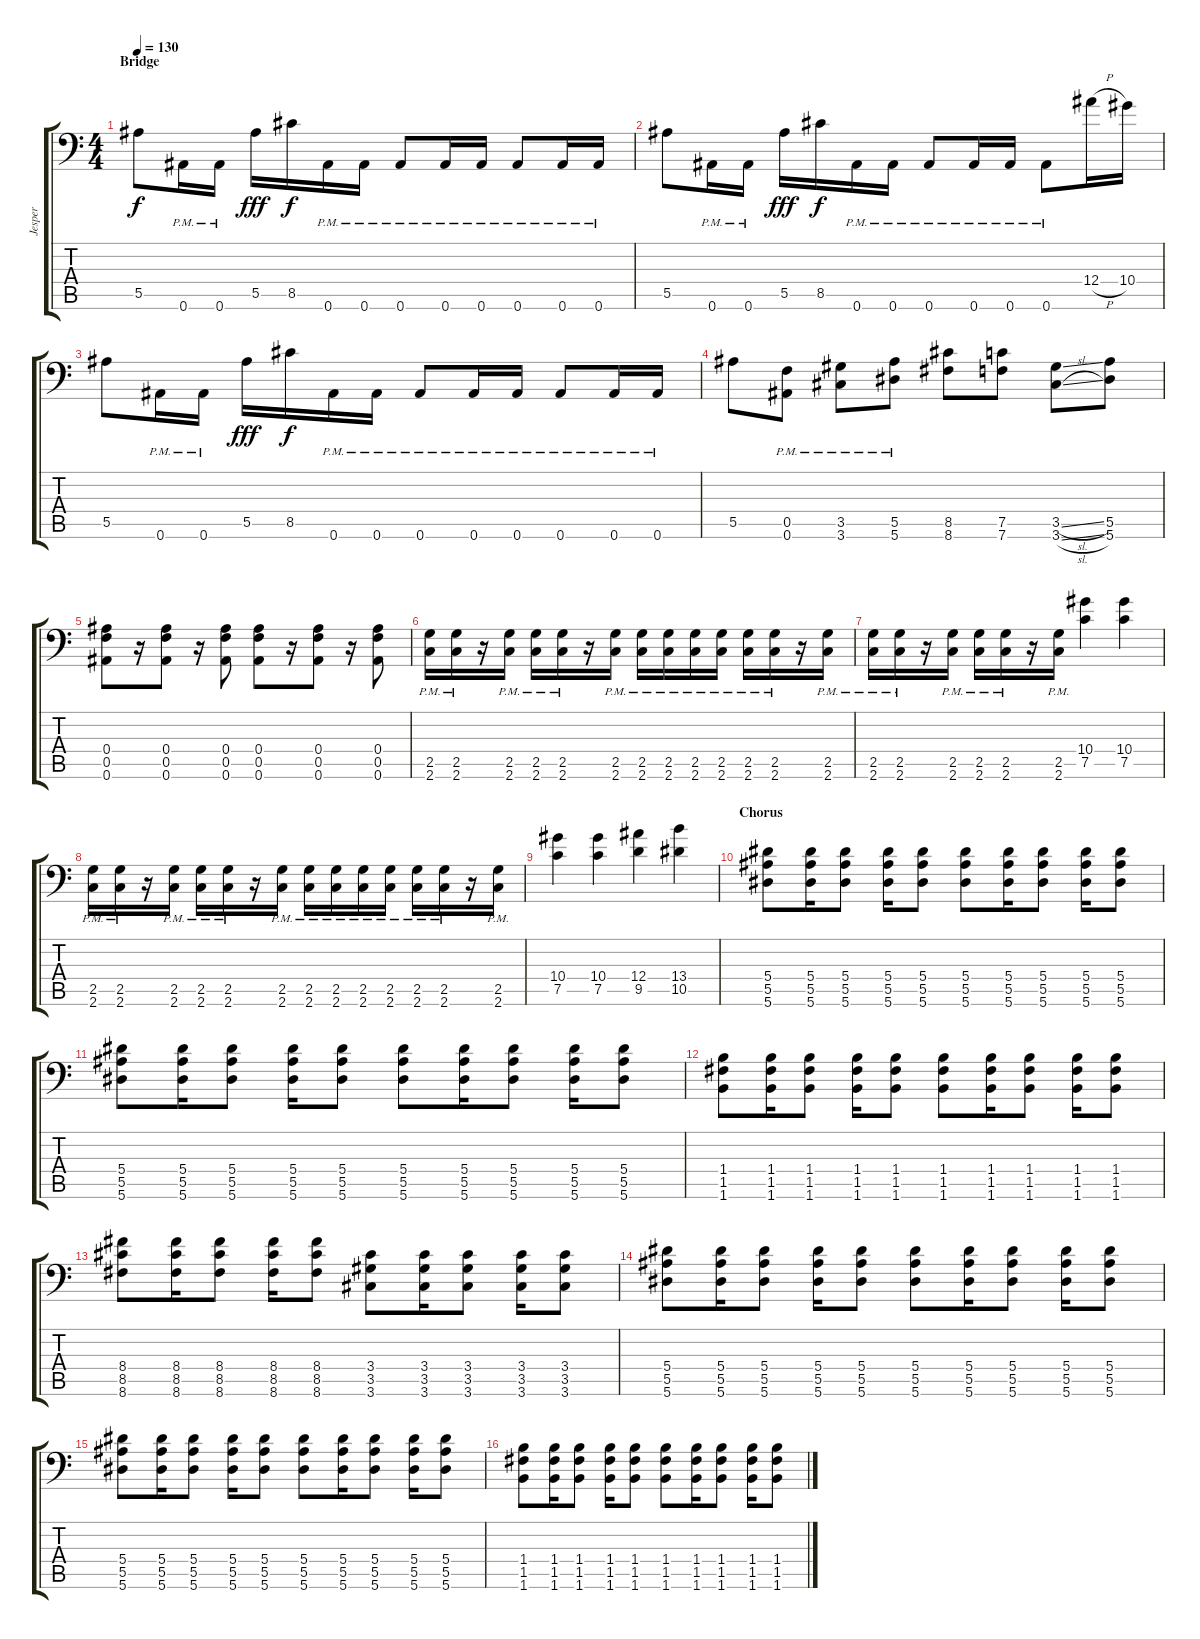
\track ("Jesper" "Jesper") {instrument distortionguitar}
\staff {score tabs}
\tuning (C4 G3 Eb3 Bb2 F2 Bb1) {hide}
\ts (4 4)
\section ("" "Bridge")
\tempo 130
\clef f4
\ks c
5.5.8{dy f} 0.6{pm}.16 0.6{pm}.16 5.5.16{dy fff} 8.5.16{dy f} 0.6{pm}.16 0.6{pm}.16 0.6{pm}.8 0.6{pm}.16 0.6{pm}.16 0.6{pm}.8 0.6{pm}.16 0.6{pm}.16 |
5.5.8 0.6{pm}.16 0.6{pm}.16 5.5.16{dy fff} 8.5.16{dy f} 0.6{pm}.16 0.6{pm}.16 0.6{pm}.8 0.6{pm}.16 0.6{pm}.16 0.6{pm}.8 12.4{h}.16 10.4.16 |
5.5.8 0.6{pm}.16 0.6{pm}.16 5.5.16{dy fff} 8.5.16{dy f} 0.6{pm}.16 0.6{pm}.16 0.6{pm}.8 0.6{pm}.16 0.6{pm}.16 0.6{pm}.8 0.6{pm}.16 0.6{pm}.16 |
5.5.8 (0.5{pm} 0.6{pm}).8 (3.5{pm} 3.6{pm}).8 (5.5{pm} 5.6{pm}).8 (8.5 8.6).8 (7.5 7.6).8 (3.5{sl} 3.6{sl}).8 (5.5 5.6).8 |
(0.4 0.5 0.6).8 r.16 (0.4 0.5 0.6).8 r.16 (0.4 0.5 0.6).8 (0.4 0.5 0.6).8 r.16 (0.4 0.5 0.6).8 r.16 (0.4 0.5 0.6).8 |
(2.5{pm} 2.6{pm}).16 (2.5{pm} 2.6{pm}).16 r.16 (2.5{pm} 2.6{pm}).16 (2.5{pm} 2.6{pm}).16 (2.5{pm} 2.6{pm}).16 r.16 (2.5{pm} 2.6{pm}).16 (2.5{pm} 2.6{pm}).16 (2.5{pm} 2.6{pm}).16 (2.5{pm} 2.6{pm}).16 (2.5{pm} 2.6{pm}).16 (2.5{pm} 2.6{pm}).16 (2.5{pm} 2.6{pm}).16 r.16 (2.5{pm} 2.6{pm}).16 |
(2.5{pm} 2.6{pm}).16 (2.5{pm} 2.6{pm}).16 r.16 (2.5{pm} 2.6{pm}).16 (2.5{pm} 2.6{pm}).16 (2.5{pm} 2.6{pm}).16 r.16 (2.5{pm} 2.6{pm}).16 (10.4 7.5).4 (10.4 7.5).4 |
(2.5{pm} 2.6{pm}).16 (2.5{pm} 2.6{pm}).16 r.16 (2.5{pm} 2.6{pm}).16 (2.5{pm} 2.6{pm}).16 (2.5{pm} 2.6{pm}).16 r.16 (2.5{pm} 2.6{pm}).16 (2.5{pm} 2.6{pm}).16 (2.5{pm} 2.6{pm}).16 (2.5{pm} 2.6{pm}).16 (2.5{pm} 2.6{pm}).16 (2.5{pm} 2.6{pm}).16 (2.5{pm} 2.6{pm}).16 r.16 (2.5{pm} 2.6{pm}).16 |
(10.4 7.5).4 (10.4 7.5).4 (12.4 9.5).4 (13.4 10.5).4 |
\section ("" "Chorus")
(5.4 5.5 5.6).8 (5.4 5.5 5.6).16 (5.4 5.5 5.6).8 (5.4 5.5 5.6).16 (5.4 5.5 5.6).8 (5.4 5.5 5.6).8 (5.4 5.5 5.6).16 (5.4 5.5 5.6).8 (5.4 5.5 5.6).16 (5.4 5.5 5.6).8 |
(5.4 5.5 5.6).8 (5.4 5.5 5.6).16 (5.4 5.5 5.6).8 (5.4 5.5 5.6).16 (5.4 5.5 5.6).8 (5.4 5.5 5.6).8 (5.4 5.5 5.6).16 (5.4 5.5 5.6).8 (5.4 5.5 5.6).16 (5.4 5.5 5.6).8 |
(1.4 1.5 1.6).8 (1.4 1.5 1.6).16 (1.4 1.5 1.6).8 (1.4 1.5 1.6).16 (1.4 1.5 1.6).8 (1.4 1.5 1.6).8 (1.4 1.5 1.6).16 (1.4 1.5 1.6).8 (1.4 1.5 1.6).16 (1.4 1.5 1.6).8 |
(8.4 8.5 8.6).8 (8.4 8.5 8.6).16 (8.4 8.5 8.6).8 (8.4 8.5 8.6).16 (8.4 8.5 8.6).8 (3.4 3.5 3.6).8 (3.4 3.5 3.6).16 (3.4 3.5 3.6).8 (3.4 3.5 3.6).16 (3.4 3.5 3.6).8 |
(5.4 5.5 5.6).8 (5.4 5.5 5.6).16 (5.4 5.5 5.6).8 (5.4 5.5 5.6).16 (5.4 5.5 5.6).8 (5.4 5.5 5.6).8 (5.4 5.5 5.6).16 (5.4 5.5 5.6).8 (5.4 5.5 5.6).16 (5.4 5.5 5.6).8 |
(5.4 5.5 5.6).8 (5.4 5.5 5.6).16 (5.4 5.5 5.6).8 (5.4 5.5 5.6).16 (5.4 5.5 5.6).8 (5.4 5.5 5.6).8 (5.4 5.5 5.6).16 (5.4 5.5 5.6).8 (5.4 5.5 5.6).16 (5.4 5.5 5.6).8 |
(1.4 1.5 1.6).8 (1.4 1.5 1.6).16 (1.4 1.5 1.6).8 (1.4 1.5 1.6).16 (1.4 1.5 1.6).8 (1.4 1.5 1.6).8 (1.4 1.5 1.6).16 (1.4 1.5 1.6).8 (1.4 1.5 1.6).16 (1.4 1.5 1.6).8
